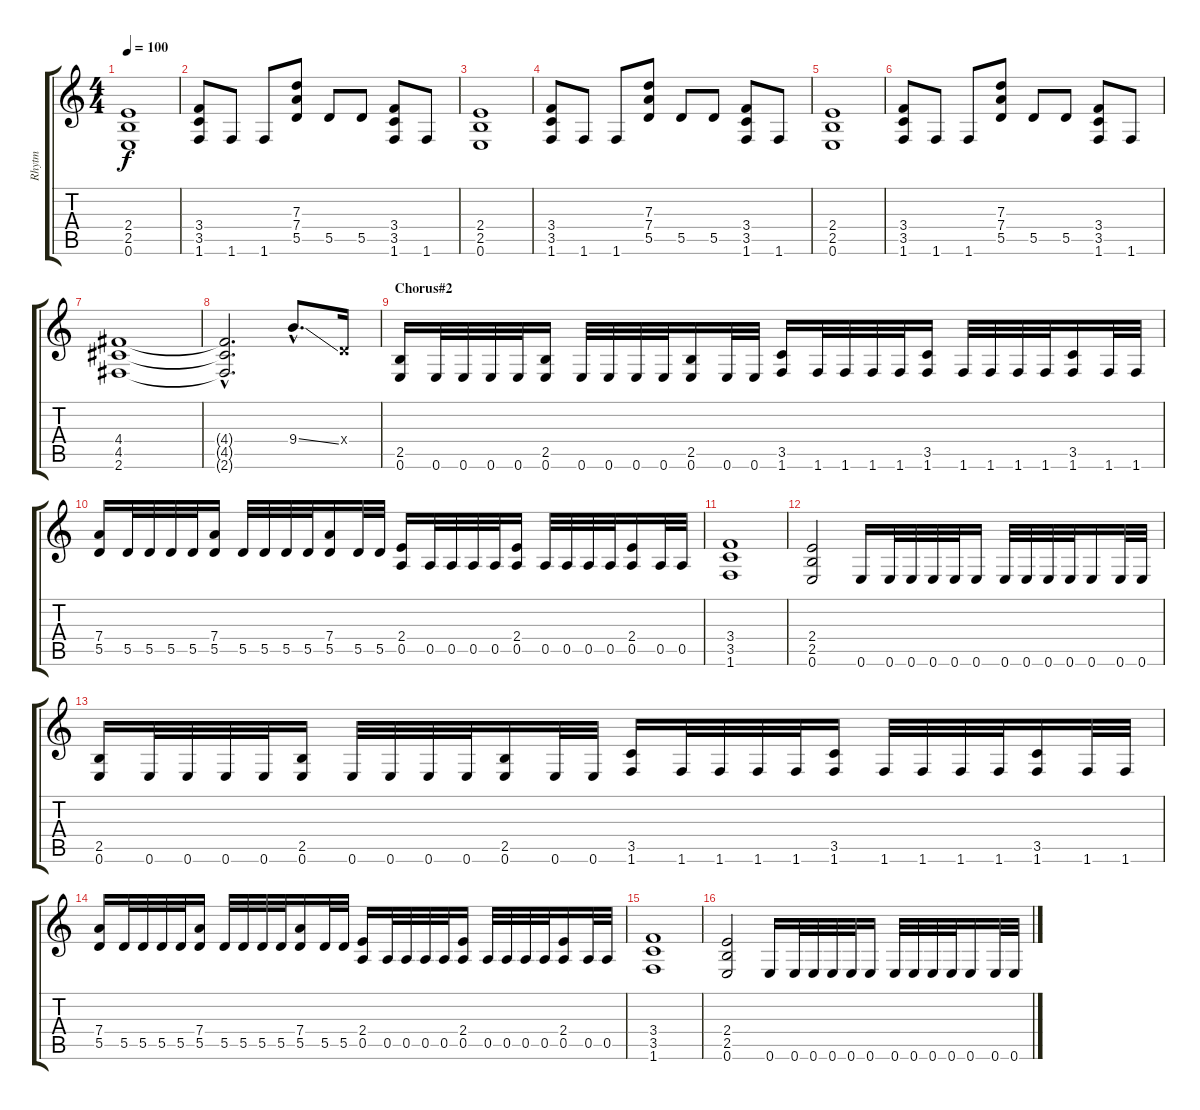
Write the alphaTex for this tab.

\track ("Rhytm" "Rhytm") {instrument distortionguitar}
\staff {score tabs}
\tuning (E4 B3 G3 D3 A2 E2) {hide}
\ts (4 4)
\tempo 100
\clef g2
\ks c
(2.4 2.5 0.6).1{dy f} |
(3.4 3.5 1.6).8 1.6.8 1.6.8 (7.3 7.4 5.5).8 5.5.8 5.5.8 (3.4 3.5 1.6).8 1.6.8 |
(2.4 2.5 0.6).1 |
(3.4 3.5 1.6).8 1.6.8 1.6.8 (7.3 7.4 5.5).8 5.5.8 5.5.8 (3.4 3.5 1.6).8 1.6.8 |
(2.4 2.5 0.6).1 |
(3.4 3.5 1.6).8 1.6.8 1.6.8 (7.3 7.4 5.5).8 5.5.8 5.5.8 (3.4 3.5 1.6).8 1.6.8 |
(4.4 4.5 2.6).1 |
(4.4{hac t} 4.5{hac t} 2.6{hac t}).2{d} 9.4{ss hac}.8{d} 0.4{x}.16 |
\section ("" "Chorus#2")
(2.5 0.6).16 0.6.32 0.6.32 0.6.32 0.6.32 (2.5 0.6).16 0.6.32 0.6.32 0.6.32 0.6.32 (2.5 0.6).16 0.6.32 0.6.32 (3.5 1.6).16 1.6.32 1.6.32 1.6.32 1.6.32 (3.5 1.6).16 1.6.32 1.6.32 1.6.32 1.6.32 (3.5 1.6).16 1.6.32 1.6.32 |
(7.4 5.5).16 5.5.32 5.5.32 5.5.32 5.5.32 (7.4 5.5).16 5.5.32 5.5.32 5.5.32 5.5.32 (7.4 5.5).16 5.5.32 5.5.32 (2.4 0.5).16 0.5.32 0.5.32 0.5.32 0.5.32 (2.4 0.5).16 0.5.32 0.5.32 0.5.32 0.5.32 (2.4 0.5).16 0.5.32 0.5.32 |
(3.4 3.5 1.6).1 |
(2.4 2.5 0.6).2 0.6.16 0.6.32 0.6.32 0.6.32 0.6.32 0.6.16 0.6.32 0.6.32 0.6.32 0.6.32 0.6.16 0.6.32 0.6.32 |
(2.5 0.6).16 0.6.32 0.6.32 0.6.32 0.6.32 (2.5 0.6).16 0.6.32 0.6.32 0.6.32 0.6.32 (2.5 0.6).16 0.6.32 0.6.32 (3.5 1.6).16 1.6.32 1.6.32 1.6.32 1.6.32 (3.5 1.6).16 1.6.32 1.6.32 1.6.32 1.6.32 (3.5 1.6).16 1.6.32 1.6.32 |
(7.4 5.5).16 5.5.32 5.5.32 5.5.32 5.5.32 (7.4 5.5).16 5.5.32 5.5.32 5.5.32 5.5.32 (7.4 5.5).16 5.5.32 5.5.32 (2.4 0.5).16 0.5.32 0.5.32 0.5.32 0.5.32 (2.4 0.5).16 0.5.32 0.5.32 0.5.32 0.5.32 (2.4 0.5).16 0.5.32 0.5.32 |
(3.4 3.5 1.6).1 |
(2.4 2.5 0.6).2 0.6.16 0.6.32 0.6.32 0.6.32 0.6.32 0.6.16 0.6.32 0.6.32 0.6.32 0.6.32 0.6.16 0.6.32 0.6.32
